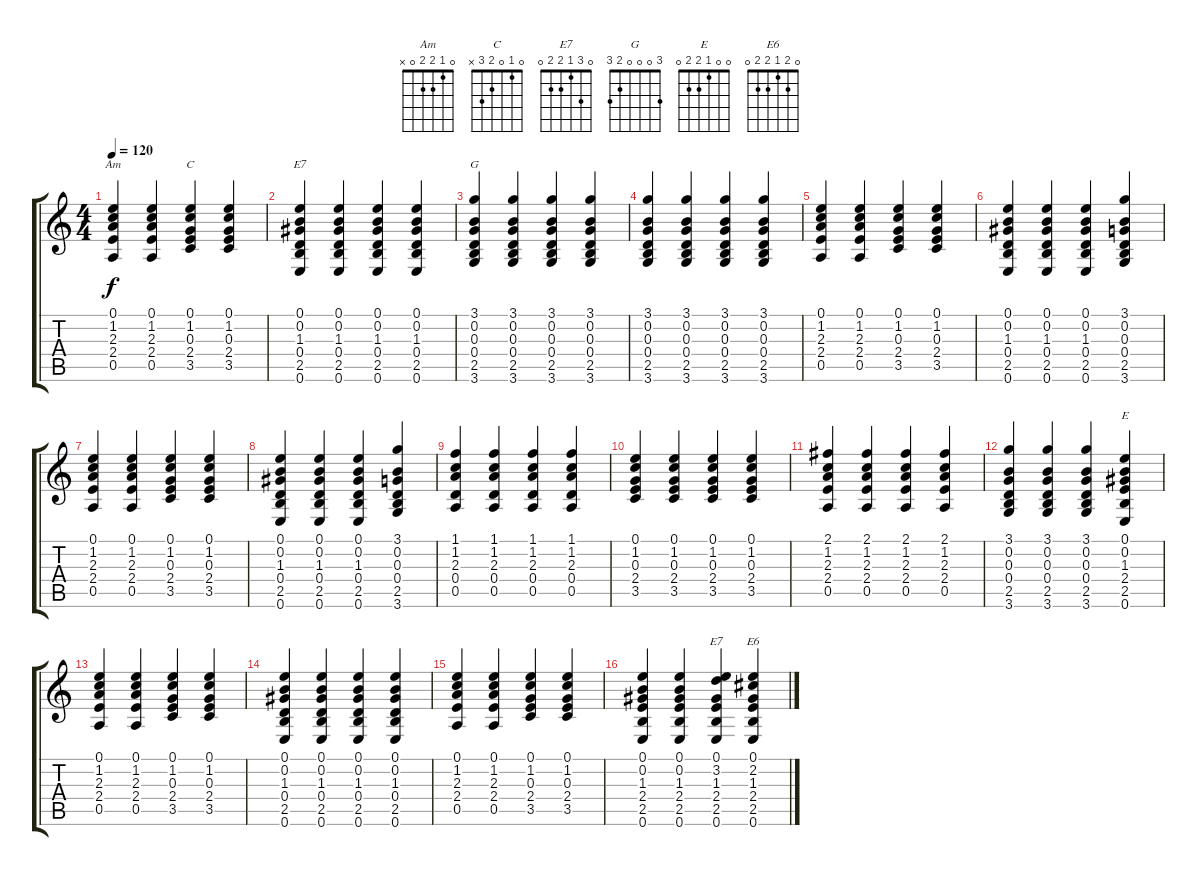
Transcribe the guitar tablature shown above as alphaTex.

\track "" {instrument acousticguitarnylon}
\staff {score tabs}
\tuning (E4 B3 G3 D3 A2 E2) {hide}
\chord ("Am" 0 1 2 2 0 x)
\chord ("C" 0 1 0 2 3 x)
\chord ("E7" 0 0 1 0 2 0)
\chord ("G" 3 0 0 0 2 3)
\chord ("E" 0 0 1 2 2 0)
\chord ("E7" 0 3 1 2 2 0)
\chord ("E6" 0 2 1 2 2 0)
\ts (4 4)
\tempo 120
\clef g2
\ks c
(0.1 1.2 2.3 2.4 0.5).4{ch "Am" dy f instrument acousticguitarnylon} (0.1 1.2 2.3 2.4 0.5).4 (0.1 1.2 0.3 2.4 3.5).4{ch "C"} (0.1 1.2 0.3 2.4 3.5).4 |
(0.1 0.2 1.3 0.4 2.5 0.6).4{ch "E7"} (0.1 0.2 1.3 0.4 2.5 0.6).4 (0.1 0.2 1.3 0.4 2.5 0.6).4 (0.1 0.2 1.3 0.4 2.5 0.6).4 |
(3.1 0.2 0.3 0.4 2.5 3.6).4{ch "G"} (3.1 0.2 0.3 0.4 2.5 3.6).4 (3.1 0.2 0.3 0.4 2.5 3.6).4 (3.1 0.2 0.3 0.4 2.5 3.6).4 |
(3.1 0.2 0.3 0.4 2.5 3.6).4 (3.1 0.2 0.3 0.4 2.5 3.6).4 (3.1 0.2 0.3 0.4 2.5 3.6).4 (3.1 0.2 0.3 0.4 2.5 3.6).4 |
(0.1 1.2 2.3 2.4 0.5).4 (0.1 1.2 2.3 2.4 0.5).4 (0.1 1.2 0.3 2.4 3.5).4 (0.1 1.2 0.3 2.4 3.5).4 |
(0.1 0.2 1.3 0.4 2.5 0.6).4 (0.1 0.2 1.3 0.4 2.5 0.6).4 (0.1 0.2 1.3 0.4 2.5 0.6).4 (3.1 0.2 0.3 0.4 2.5 3.6).4 |
(0.1 1.2 2.3 2.4 0.5).4 (0.1 1.2 2.3 2.4 0.5).4 (0.1 1.2 0.3 2.4 3.5).4 (0.1 1.2 0.3 2.4 3.5).4 |
(0.1 0.2 1.3 0.4 2.5 0.6).4 (0.1 0.2 1.3 0.4 2.5 0.6).4 (0.1 0.2 1.3 0.4 2.5 0.6).4 (3.1 0.2 0.3 0.4 2.5 3.6).4 |
(1.1 1.2 2.3 0.4 0.5).4 (1.1 1.2 2.3 0.4 0.5).4 (1.1 1.2 2.3 0.4 0.5).4 (1.1 1.2 2.3 0.4 0.5).4 |
(0.1 1.2 0.3 2.4 3.5).4 (0.1 1.2 0.3 2.4 3.5).4 (0.1 1.2 0.3 2.4 3.5).4 (0.1 1.2 0.3 2.4 3.5).4 |
(2.1 1.2 2.3 2.4 0.5).4 (2.1 1.2 2.3 2.4 0.5).4 (2.1 1.2 2.3 2.4 0.5).4 (2.1 1.2 2.3 2.4 0.5).4 |
(3.1 0.2 0.3 0.4 2.5 3.6).4 (3.1 0.2 0.3 0.4 2.5 3.6).4 (3.1 0.2 0.3 0.4 2.5 3.6).4 (0.1 0.2 1.3 2.4 2.5 0.6).4{ch "E"} |
(0.1 1.2 2.3 2.4 0.5).4 (0.1 1.2 2.3 2.4 0.5).4 (0.1 1.2 0.3 2.4 3.5).4 (0.1 1.2 0.3 2.4 3.5).4 |
(0.1 0.2 1.3 0.4 2.5 0.6).4 (0.1 0.2 1.3 0.4 2.5 0.6).4 (0.1 0.2 1.3 0.4 2.5 0.6).4 (0.1 0.2 1.3 0.4 2.5 0.6).4 |
(0.1 1.2 2.3 2.4 0.5).4 (0.1 1.2 2.3 2.4 0.5).4 (0.1 1.2 0.3 2.4 3.5).4 (0.1 1.2 0.3 2.4 3.5).4 |
(0.1 0.2 1.3 2.4 2.5 0.6).4 (0.1 0.2 1.3 2.4 2.5 0.6).4 (0.1 3.2 1.3 2.4 2.5 0.6).4{ch "E7"} (0.1 2.2 1.3 2.4 2.5 0.6).4{ch "E6"}
